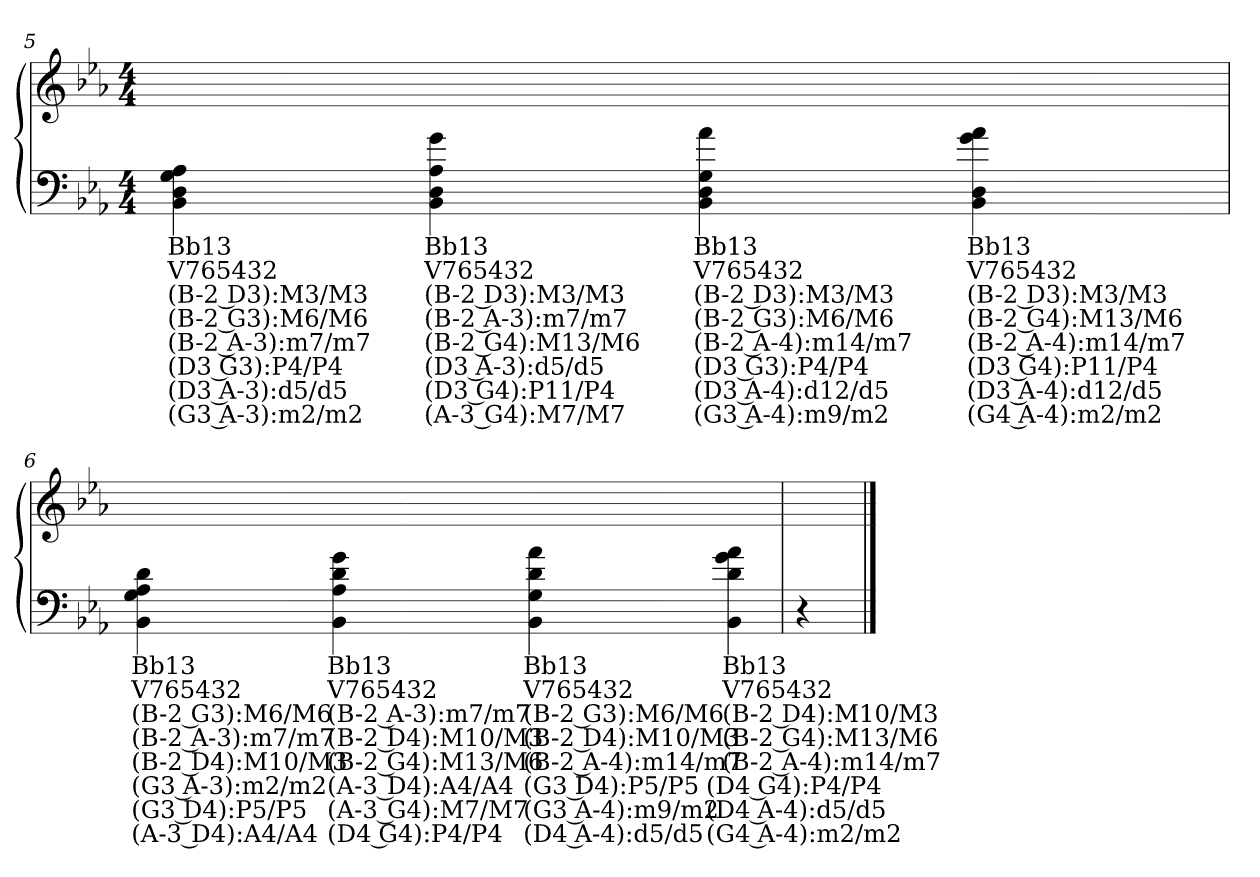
**kern	**text	**text	**text	**text	**text	**text	**text	**text	**kern
*part2	*part2	*part2	*part2	*part2	*part2	*part2	*part2	*part2	*part1
*staff2	*staff2	*staff2	*staff2	*staff2	*staff2	*staff2	*staff2	*staff2	*staff1
*clefF4	*	*	*	*	*	*	*	*	*clefG2
*k[b-e-a-]	*	*	*	*	*	*	*	*	*k[b-e-a-]
*E-:	*	*	*	*	*	*	*	*	*E-:
*M4/4	*	*	*	*	*	*	*	*	*M4/4
=5	=5	=5	=5	=5	=5	=5	=5	=5	=5
4BB- 4D 4G 4A-	Bb13	V765432	(B-2 D3):M3/M3	(B-2 G3):M6/M6	(B-2 A-3):m7/m7	(D3 G3):P4/P4	(D3 A-3):d5/d5	(G3 A-3):m2/m2	1ryy
4BB- 4D 4A- 4g	Bb13	V765432	(B-2 D3):M3/M3	(B-2 A-3):m7/m7	(B-2 G4):M13/M6	(D3 A-3):d5/d5	(D3 G4):P11/P4	(A-3 G4):M7/M7	.
4BB- 4D 4G 4a-	Bb13	V765432	(B-2 D3):M3/M3	(B-2 G3):M6/M6	(B-2 A-4):m14/m7	(D3 G3):P4/P4	(D3 A-4):d12/d5	(G3 A-4):m9/m2	.
4BB- 4D 4g 4a-	Bb13	V765432	(B-2 D3):M3/M3	(B-2 G4):M13/M6	(B-2 A-4):m14/m7	(D3 G4):P11/P4	(D3 A-4):d12/d5	(G4 A-4):m2/m2	.
=6	=6	=6	=6	=6	=6	=6	=6	=6	=6
4BB- 4G 4A- 4d	Bb13	V765432	(B-2 G3):M6/M6	(B-2 A-3):m7/m7	(B-2 D4):M10/M3	(G3 A-3):m2/m2	(G3 D4):P5/P5	(A-3 D4):A4/A4	1ryy
4BB- 4A- 4d 4g	Bb13	V765432	(B-2 A-3):m7/m7	(B-2 D4):M10/M3	(B-2 G4):M13/M6	(A-3 D4):A4/A4	(A-3 G4):M7/M7	(D4 G4):P4/P4	.
4BB- 4G 4d 4a-	Bb13	V765432	(B-2 G3):M6/M6	(B-2 D4):M10/M3	(B-2 A-4):m14/m7	(G3 D4):P5/P5	(G3 A-4):m9/m2	(D4 A-4):d5/d5	.
4BB- 4d 4g 4a-	Bb13	V765432	(B-2 D4):M10/M3	(B-2 G4):M13/M6	(B-2 A-4):m14/m7	(D4 G4):P4/P4	(D4 A-4):d5/d5	(G4 A-4):m2/m2	.
=7	=7	=7	=7	=7	=7	=7	=7	=7	=7
4r	.	.	.	.	.	.	.	.	4ryy
==	==	==	==	==	==	==	==	==	==
*-	*-	*-	*-	*-	*-	*-	*-	*-	*-
